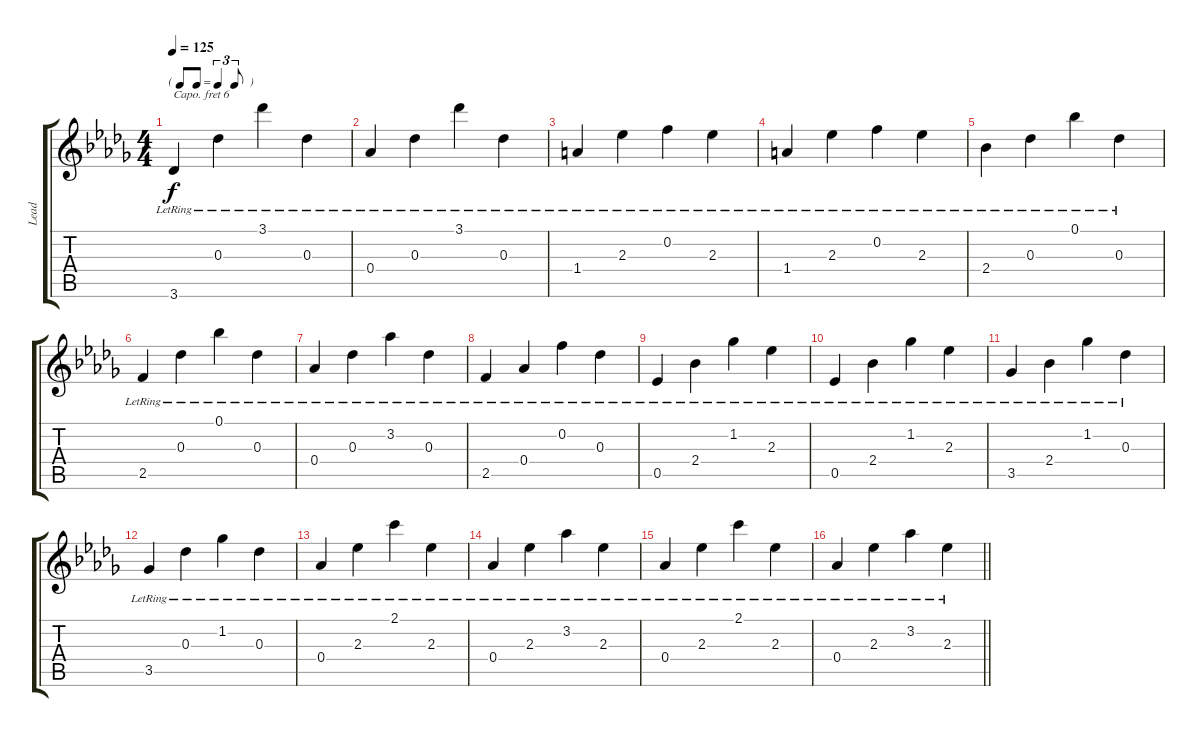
\track ("Lead" "Lead") {instrument acousticguitarsteel}
\staff {score tabs}
\capo 6
\tuning (E4 B3 G3 D3 A2 E2) {hide}
\ts (4 4)
\tf triplet8th
\tempo 125
\clef g2
\ks db
3.6{lr}.4{dy f volume 10 instrument electricguitarclean} 0.3{lr}.4 3.1{lr}.4 0.3{lr}.4 |
0.4{lr}.4 0.3{lr}.4 3.1{lr}.4 0.3{lr}.4 |
1.4{lr}.4 2.3{lr}.4 0.2{lr}.4 2.3{lr}.4 |
1.4{lr}.4 2.3{lr}.4 0.2{lr}.4 2.3{lr}.4 |
2.4{lr}.4 0.3{lr}.4 0.1{lr}.4 0.3{lr}.4 |
2.5{lr}.4 0.3{lr}.4 0.1{lr}.4 0.3{lr}.4 |
0.4{lr}.4 0.3{lr}.4 3.2{lr}.4 0.3{lr}.4 |
2.5{lr}.4 0.4{lr}.4 0.2{lr}.4 0.3{lr}.4 |
0.5{lr}.4 2.4{lr}.4 1.2{lr}.4 2.3{lr}.4 |
0.5{lr}.4 2.4{lr}.4 1.2{lr}.4 2.3{lr}.4 |
3.5{lr}.4 2.4{lr}.4 1.2{lr}.4 0.3{lr}.4 |
3.5{lr}.4 0.3{lr}.4 1.2{lr}.4 0.3{lr}.4 |
0.4{lr}.4 2.3{lr}.4 2.1{lr}.4 2.3{lr}.4 |
0.4{lr}.4 2.3{lr}.4 3.2{lr}.4 2.3{lr}.4 |
0.4{lr}.4 2.3{lr}.4 2.1{lr}.4 2.3{lr}.4 |
\barLineRight lightlight
0.4{lr}.4 2.3{lr}.4 3.2{lr}.4 2.3{lr}.4
